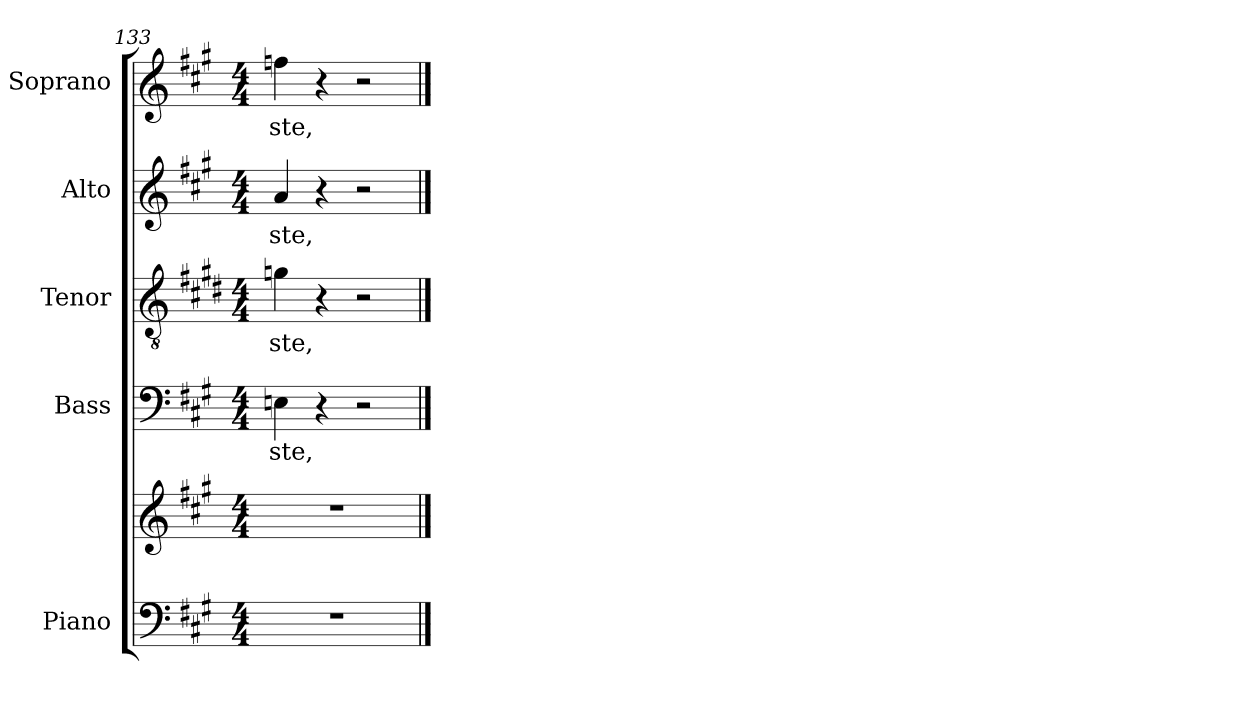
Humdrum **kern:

**kern	**kern	**kern	**text	**kern	**text	**kern	**text	**kern	**text
*part5	*part5	*part4	*part4	*part3	*part3	*part2	*part2	*part1	*part1
*staff6	*staff5	*staff4	*staff4	*staff3	*staff3	*staff2	*staff2	*staff1	*staff1
*I"Piano	*	*I"Bass	*	*I"Tenor	*	*I"Alto	*	*I"Soprano	*
*I'Pno.	*	*I'B.	*	*I'T.	*	*I'A.	*	*I'S.	*
*clefF4	*clefG2	*clefF4	*	*clefGv2	*	*clefG2	*	*clefG2	*
*	*	*	*	*ITrd4c7	*	*	*	*	*
*k[f#c#g#]	*k[f#c#g#]	*k[f#c#g#]	*	*k[f#c#g#]	*	*k[f#c#g#]	*	*k[f#c#g#]	*
*A:	*A:	*A:	*	*A:	*	*A:	*	*A:	*
*M4/4	*M4/4	*M4/4	*	*M4/4	*	*M4/4	*	*M4/4	*
=133	=133	=133	=133	=133	=133	=133	=133	=133	=133
1r	1r	4En\	-ste,	4cn\	-ste,	4a/	-ste,	4ffn\	-ste,
.	.	4r	.	4r	.	4r	.	4r	.
.	.	2r	.	2r	.	2r	.	2r	.
==	==	==	==	==	==	==	==	==	==
*-	*-	*-	*-	*-	*-	*-	*-	*-	*-
